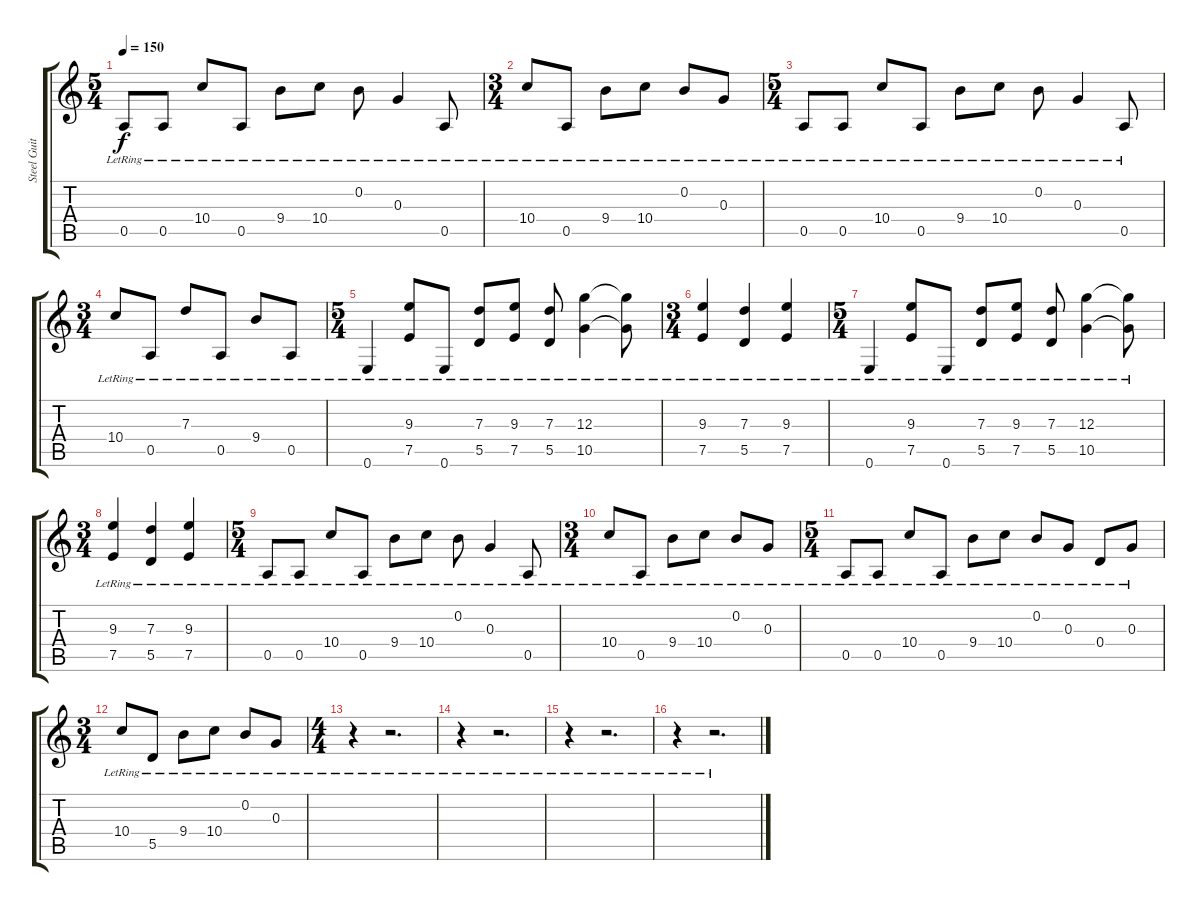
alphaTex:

\track ("Steel Guitar" "Steel Guit") {instrument acousticguitarsteel}
\staff {score tabs}
\tuning (E4 B3 G3 D3 A2 E2) {hide}
\ts (5 4)
\tempo 150
\clef g2
\ks c
0.5{lr}.8{dy f} 0.5{lr}.8 10.4{lr}.8 0.5{lr}.8 9.4{lr}.8 10.4{lr}.8 0.2{lr}.8 0.3{lr}.4 0.5{lr}.8 |
\ts (3 4)
10.4{lr}.8 0.5{lr}.8 9.4{lr}.8 10.4{lr}.8 0.2{lr}.8 0.3{lr}.8 |
\ts (5 4)
0.5{lr}.8 0.5{lr}.8 10.4{lr}.8 0.5{lr}.8 9.4{lr}.8 10.4{lr}.8 0.2{lr}.8 0.3{lr}.4 0.5{lr}.8 |
\ts (3 4)
10.4{lr}.8 0.5{lr}.8 7.3{lr}.8 0.5{lr}.8 9.4{lr}.8 0.5{lr}.8 |
\ts (5 4)
0.6{lr}.4 (9.3{lr} 7.5{lr}).8 0.6{lr}.8 (7.3{lr} 5.5{lr}).8 (9.3{lr} 7.5{lr}).8 (7.3{lr} 5.5{lr}).8 (12.3{lr} 10.5{lr}).4 (12.3{lr t} 10.5{lr t}).8 |
\ts (3 4)
(9.3{lr} 7.5{lr}).4 (7.3{lr} 5.5{lr}).4 (9.3{lr} 7.5{lr}).4 |
\ts (5 4)
0.6{lr}.4 (9.3{lr} 7.5{lr}).8 0.6{lr}.8 (7.3{lr} 5.5{lr}).8 (9.3{lr} 7.5{lr}).8 (7.3{lr} 5.5{lr}).8 (12.3{lr} 10.5{lr}).4 (12.3{lr t} 10.5{lr t}).8 |
\ts (3 4)
(9.3{lr} 7.5{lr}).4 (7.3{lr} 5.5{lr}).4 (9.3{lr} 7.5{lr}).4 |
\ts (5 4)
0.5{lr}.8 0.5{lr}.8 10.4{lr}.8 0.5{lr}.8 9.4{lr}.8 10.4{lr}.8 0.2{lr}.8 0.3{lr}.4 0.5{lr}.8 |
\ts (3 4)
10.4{lr}.8 0.5{lr}.8 9.4{lr}.8 10.4{lr}.8 0.2{lr}.8 0.3{lr}.8 |
\ts (5 4)
0.5{lr}.8 0.5{lr}.8 10.4{lr}.8 0.5{lr}.8 9.4{lr}.8 10.4{lr}.8 0.2{lr}.8 0.3{lr}.8 0.4{lr}.8 0.3{lr}.8 |
\ts (3 4)
10.4{lr}.8 5.5{lr}.8 9.4{lr}.8 10.4{lr}.8 0.2{lr}.8 0.3{lr}.8 |
\ts (4 4)
r.4 r.2{d} |
r.4 r.2{d} |
r.4 r.2{d} |
r.4 r.2{d}
